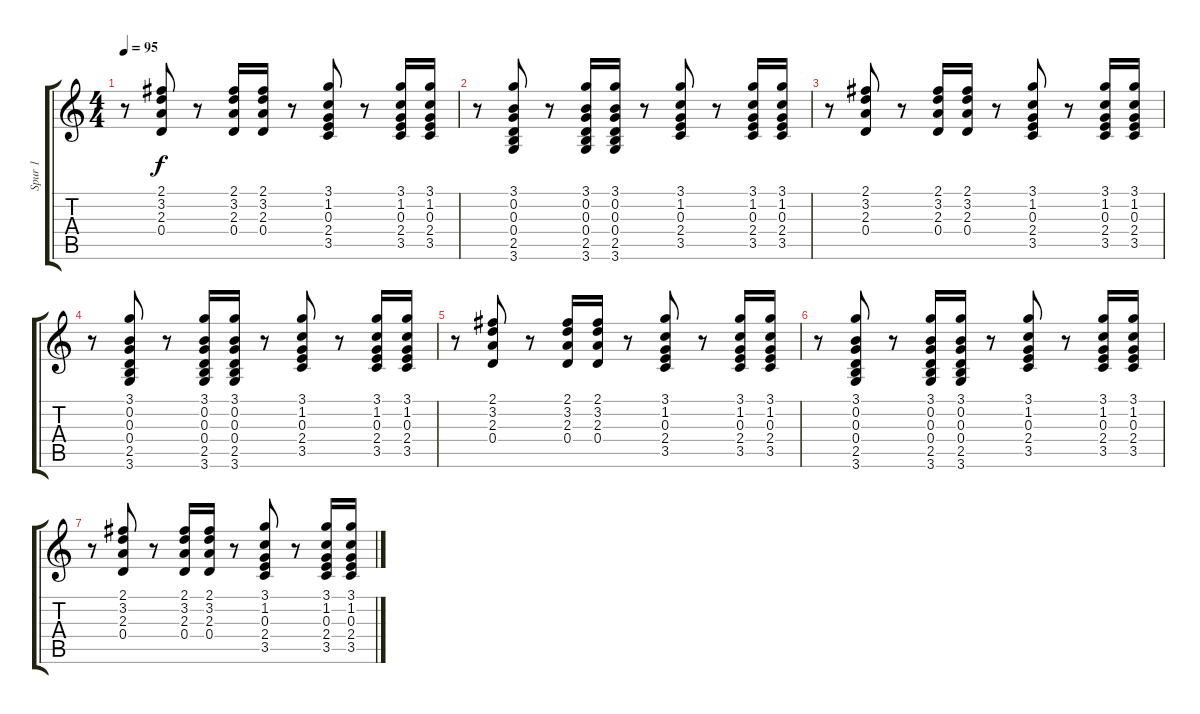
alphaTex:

\track ("Spur 1" "Spur 1") {instrument acousticguitarsteel}
\staff {score tabs}
\tuning (E4 B3 G3 D3 A2 E2) {hide}
\ts (4 4)
\tempo 95
\clef g2
\ks c
r.8{dy f} (2.1 3.2 2.3 0.4).8 r.8 (2.1 3.2 2.3 0.4).16 (2.1 3.2 2.3 0.4).16 r.8 (3.1 1.2 0.3 2.4 3.5).8 r.8 (3.1 1.2 0.3 2.4 3.5).16 (3.1 1.2 0.3 2.4 3.5).16 |
r.8 (3.1 0.2 0.3 0.4 2.5 3.6).8 r.8 (3.1 0.2 0.3 0.4 2.5 3.6).16 (3.1 0.2 0.3 0.4 2.5 3.6).16 r.8 (3.1 1.2 0.3 2.4 3.5).8 r.8 (3.1 1.2 0.3 2.4 3.5).16 (3.1 1.2 0.3 2.4 3.5).16 |
r.8 (2.1 3.2 2.3 0.4).8 r.8 (2.1 3.2 2.3 0.4).16 (2.1 3.2 2.3 0.4).16 r.8 (3.1 1.2 0.3 2.4 3.5).8 r.8 (3.1 1.2 0.3 2.4 3.5).16 (3.1 1.2 0.3 2.4 3.5).16 |
r.8 (3.1 0.2 0.3 0.4 2.5 3.6).8 r.8 (3.1 0.2 0.3 0.4 2.5 3.6).16 (3.1 0.2 0.3 0.4 2.5 3.6).16 r.8 (3.1 1.2 0.3 2.4 3.5).8 r.8 (3.1 1.2 0.3 2.4 3.5).16 (3.1 1.2 0.3 2.4 3.5).16 |
r.8 (2.1 3.2 2.3 0.4).8 r.8 (2.1 3.2 2.3 0.4).16 (2.1 3.2 2.3 0.4).16 r.8 (3.1 1.2 0.3 2.4 3.5).8 r.8 (3.1 1.2 0.3 2.4 3.5).16 (3.1 1.2 0.3 2.4 3.5).16 |
r.8 (3.1 0.2 0.3 0.4 2.5 3.6).8 r.8 (3.1 0.2 0.3 0.4 2.5 3.6).16 (3.1 0.2 0.3 0.4 2.5 3.6).16 r.8 (3.1 1.2 0.3 2.4 3.5).8 r.8 (3.1 1.2 0.3 2.4 3.5).16 (3.1 1.2 0.3 2.4 3.5).16 |
r.8 (2.1 3.2 2.3 0.4).8 r.8 (2.1 3.2 2.3 0.4).16 (2.1 3.2 2.3 0.4).16 r.8 (3.1 1.2 0.3 2.4 3.5).8 r.8 (3.1 1.2 0.3 2.4 3.5).16 (3.1 1.2 0.3 2.4 3.5).16
